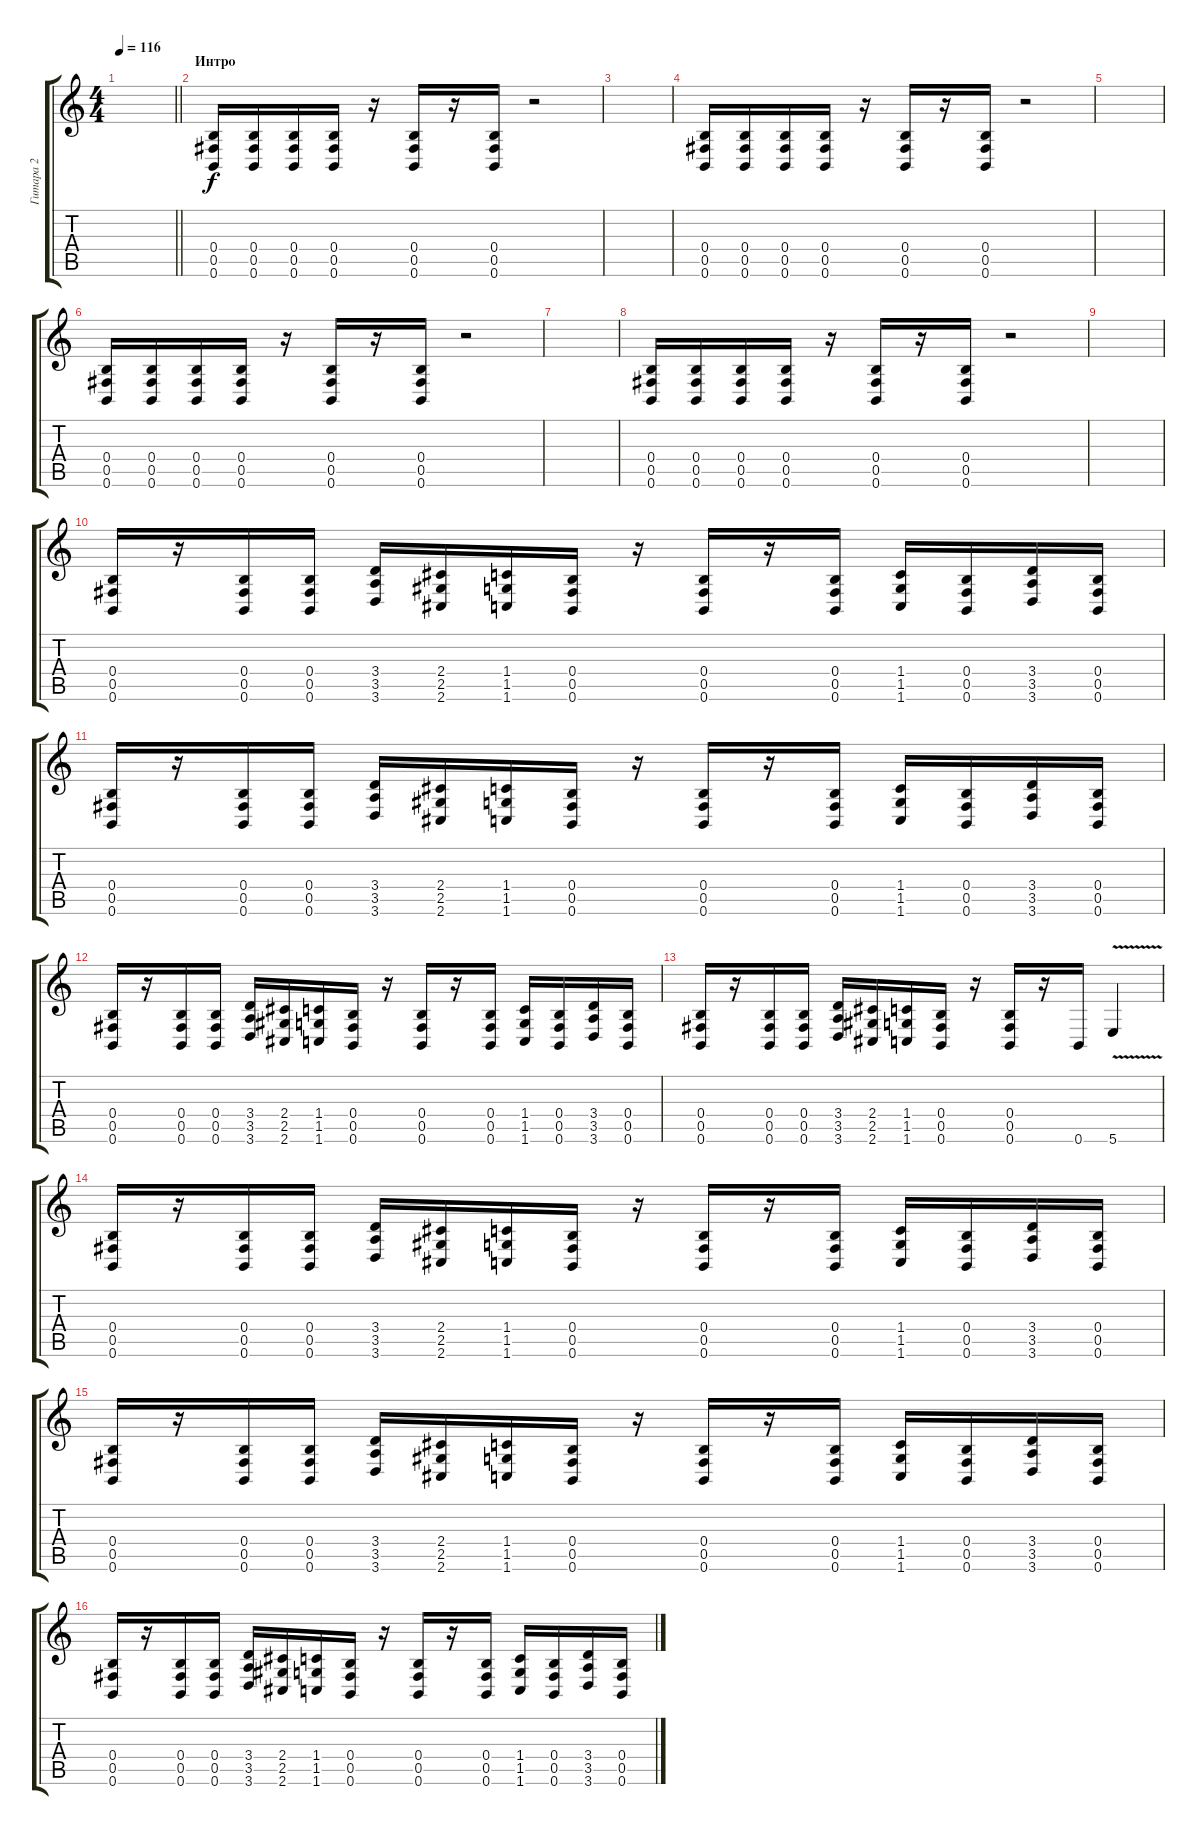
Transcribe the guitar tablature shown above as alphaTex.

\track ("Гитара 2" "Гитара 2") {instrument distortionguitar}
\staff {score tabs}
\tuning (Db4 Ab3 E3 B2 Gb2 B1) {hide}
\ts (4 4)
\tempo 116
\clef g2
\barLineRight lightlight
\ks c
|
\section ("" "Интро")
(0.4 0.5 0.6).16 (0.4 0.5 0.6).16 (0.4 0.5 0.6).16 (0.4 0.5 0.6).16 r.16 (0.4 0.5 0.6).16 r.16 (0.4 0.5 0.6).16 r.2 |
|
(0.4 0.5 0.6).16 (0.4 0.5 0.6).16 (0.4 0.5 0.6).16 (0.4 0.5 0.6).16 r.16 (0.4 0.5 0.6).16 r.16 (0.4 0.5 0.6).16 r.2 |
|
(0.4 0.5 0.6).16 (0.4 0.5 0.6).16 (0.4 0.5 0.6).16 (0.4 0.5 0.6).16 r.16 (0.4 0.5 0.6).16 r.16 (0.4 0.5 0.6).16 r.2 |
|
(0.4 0.5 0.6).16 (0.4 0.5 0.6).16 (0.4 0.5 0.6).16 (0.4 0.5 0.6).16 r.16 (0.4 0.5 0.6).16 r.16 (0.4 0.5 0.6).16 r.2 |
|
(0.4 0.5 0.6).16 r.16 (0.4 0.5 0.6).16 (0.4 0.5 0.6).16 (3.4 3.5 3.6).16 (2.4 2.5 2.6).16 (1.4 1.5 1.6).16 (0.4 0.5 0.6).16 r.16 (0.4 0.5 0.6).16 r.16 (0.4 0.5 0.6).16 (1.4 1.5 1.6).16 (0.4 0.5 0.6).16 (3.4 3.5 3.6).16 (0.4 0.5 0.6).16 |
(0.4 0.5 0.6).16 r.16 (0.4 0.5 0.6).16 (0.4 0.5 0.6).16 (3.4 3.5 3.6).16 (2.4 2.5 2.6).16 (1.4 1.5 1.6).16 (0.4 0.5 0.6).16 r.16 (0.4 0.5 0.6).16 r.16 (0.4 0.5 0.6).16 (1.4 1.5 1.6).16 (0.4 0.5 0.6).16 (3.4 3.5 3.6).16 (0.4 0.5 0.6).16 |
(0.4 0.5 0.6).16 r.16 (0.4 0.5 0.6).16 (0.4 0.5 0.6).16 (3.4 3.5 3.6).16 (2.4 2.5 2.6).16 (1.4 1.5 1.6).16 (0.4 0.5 0.6).16 r.16 (0.4 0.5 0.6).16 r.16 (0.4 0.5 0.6).16 (1.4 1.5 1.6).16 (0.4 0.5 0.6).16 (3.4 3.5 3.6).16 (0.4 0.5 0.6).16 |
(0.4 0.5 0.6).16 r.16 (0.4 0.5 0.6).16 (0.4 0.5 0.6).16 (3.4 3.5 3.6).16 (2.4 2.5 2.6).16 (1.4 1.5 1.6).16 (0.4 0.5 0.6).16 r.16 (0.4 0.5 0.6).16 r.16 0.6.16 5.6{v}.4 |
(0.4 0.5 0.6).16 r.16 (0.4 0.5 0.6).16 (0.4 0.5 0.6).16 (3.4 3.5 3.6).16 (2.4 2.5 2.6).16 (1.4 1.5 1.6).16 (0.4 0.5 0.6).16 r.16 (0.4 0.5 0.6).16 r.16 (0.4 0.5 0.6).16 (1.4 1.5 1.6).16 (0.4 0.5 0.6).16 (3.4 3.5 3.6).16 (0.4 0.5 0.6).16 |
(0.4 0.5 0.6).16 r.16 (0.4 0.5 0.6).16 (0.4 0.5 0.6).16 (3.4 3.5 3.6).16 (2.4 2.5 2.6).16 (1.4 1.5 1.6).16 (0.4 0.5 0.6).16 r.16 (0.4 0.5 0.6).16 r.16 (0.4 0.5 0.6).16 (1.4 1.5 1.6).16 (0.4 0.5 0.6).16 (3.4 3.5 3.6).16 (0.4 0.5 0.6).16 |
(0.4 0.5 0.6).16 r.16 (0.4 0.5 0.6).16 (0.4 0.5 0.6).16 (3.4 3.5 3.6).16 (2.4 2.5 2.6).16 (1.4 1.5 1.6).16 (0.4 0.5 0.6).16 r.16 (0.4 0.5 0.6).16 r.16 (0.4 0.5 0.6).16 (1.4 1.5 1.6).16 (0.4 0.5 0.6).16 (3.4 3.5 3.6).16 (0.4 0.5 0.6).16
